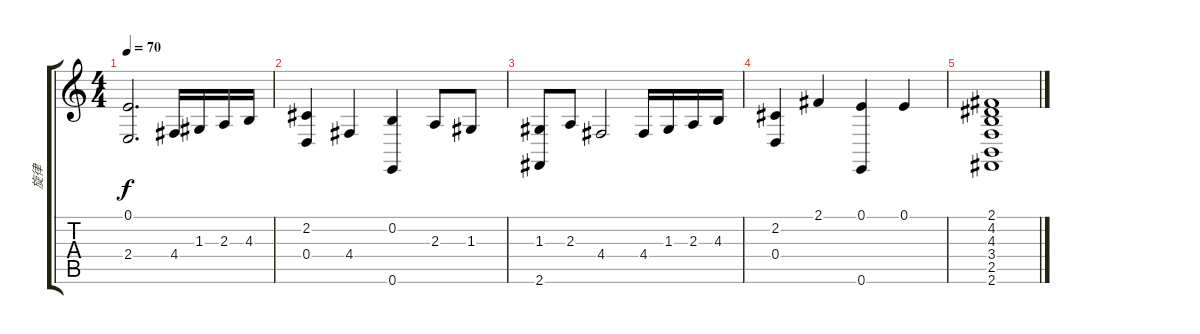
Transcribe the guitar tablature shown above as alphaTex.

\track ("旋律" "旋律") {instrument synthvoice}
\staff {score tabs}
\tuning (E4 B3 G3 D3 A2 E2) {hide}
\ts (4 4)
\tempo 70
\clef g2
\ks c
(0.1 2.4).2{d dy f} 4.4.16 1.3.16 2.3.16 4.3.16 |
(2.2 0.4).4 4.4.4 (0.2 0.6).4 2.3.8 1.3.8 |
(1.3 2.6).8 2.3.8 4.4.2 4.4.16 1.3.16 2.3.16 4.3.16 |
(2.2 0.4).4 2.1.4 (0.1 0.6).4 0.1.4 |
(2.1 4.2 4.3 3.4 2.5 2.6).1
